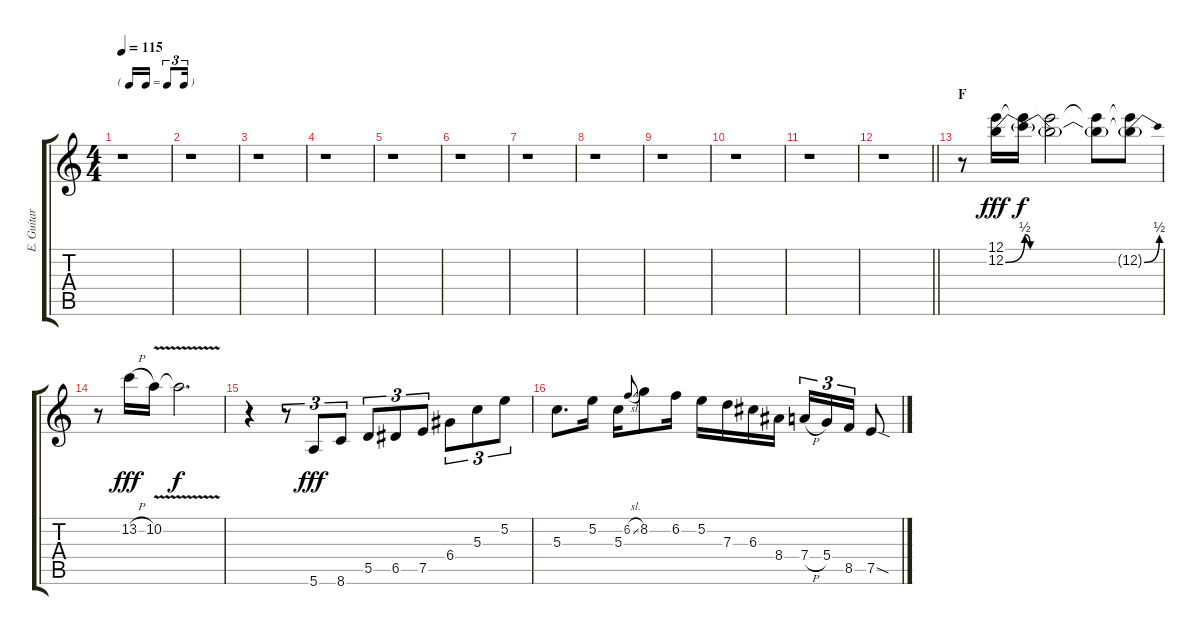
\track ("E. Guitar I" "E. Guitar ") {instrument electricguitarjazz}
\staff {score tabs}
\tuning (E4 B3 G3 D3 A2 E2) {hide}
\ts (4 4)
\tf triplet16th
\tempo 115
\clef g2
\ks c
r.1{dy fff} |
r.1 |
r.1 |
r.1 |
r.1 |
r.1 |
r.1 |
r.1 |
r.1 |
r.1 |
r.1 |
\barLineRight lightlight
r.1 |
\section ("" "F")
r.8 (12.1 12.2{be (bend 0 0 60 2)}).16 (12.1{t} 12.2{be (custom 0 2 3 0 12 0 30 0 60 0) t}).16{dy f} (12.1{t} 12.2{t}).2 (12.1{t} 12.2{t}).8 (12.1{t} 12.2{be (bend 0 0 60 2) t}).8 |
r.8 13.2{h}.16{dy fff} 10.2{v}.16 10.2{t}.2{d dy f} |
r.4 r.8{tu (3 2)} 5.6.8{tu (3 2) dy fff} 8.6.8{tu (3 2)} 5.5.8{tu (3 2)} 6.5.8{tu (3 2)} 7.5.8{tu (3 2)} 6.4.8{tu (3 2)} 5.3.8{tu (3 2)} 5.2.8{tu (3 2)} |
5.3.8{d} 5.2.16 5.3.16 6.2{sl}.8{gr onbeat} 8.2.8 6.2.16 5.2.16 7.3.16 6.3.16 8.4.16 7.4{h}.16{tu (3 2)} 5.4.16{tu (3 2)} 8.5.16{tu (3 2)} 7.5{sod}.8
